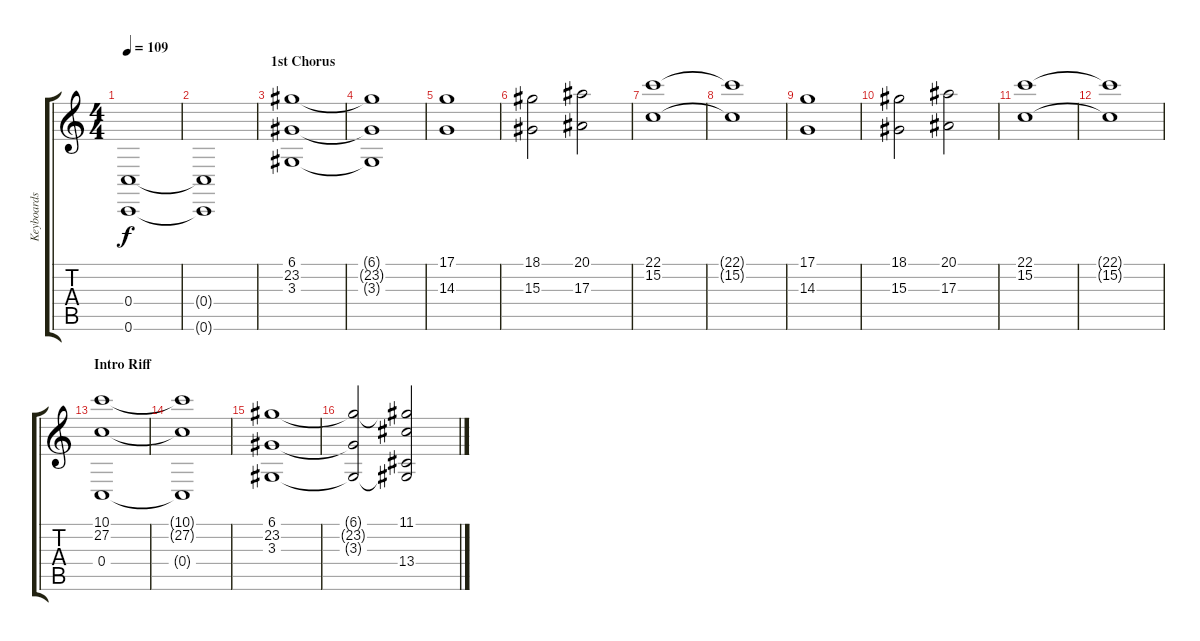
\track ("Keyboards" "Keyboards") {instrument stringensemble1}
\staff {score tabs}
\tuning (D4 A3 F3 C3 G2 C2) {hide}
\ts (4 4)
\tempo 109
\clef g2
\ks c
(0.4{t} 0.6{t}).1{dy f} |
(0.4{t} 0.6{t}).1 |
\section ("" "1st Chorus")
(6.1 23.2 3.3).1{instrument stringensemble1} |
(6.1{t} 23.2{t} 3.3{t}).1 |
(17.1 14.3).1 |
(18.1 15.3).2 (20.1 17.3).2 |
(22.1 15.2).1 |
(22.1{t} 15.2{t}).1 |
(17.1 14.3).1 |
(18.1 15.3).2 (20.1 17.3).2 |
(22.1 15.2).1 |
(22.1{t} 15.2{t}).1 |
\section ("" "Intro Riff")
(10.1 27.2 0.4).1 |
(10.1{t} 27.2{t} 0.4{t}).1 |
(6.1 23.2 3.3).1 |
(6.1{t} 23.2{t} 3.3{t}).2 (11.1 23.2{t} 3.3{t} 13.4).2
